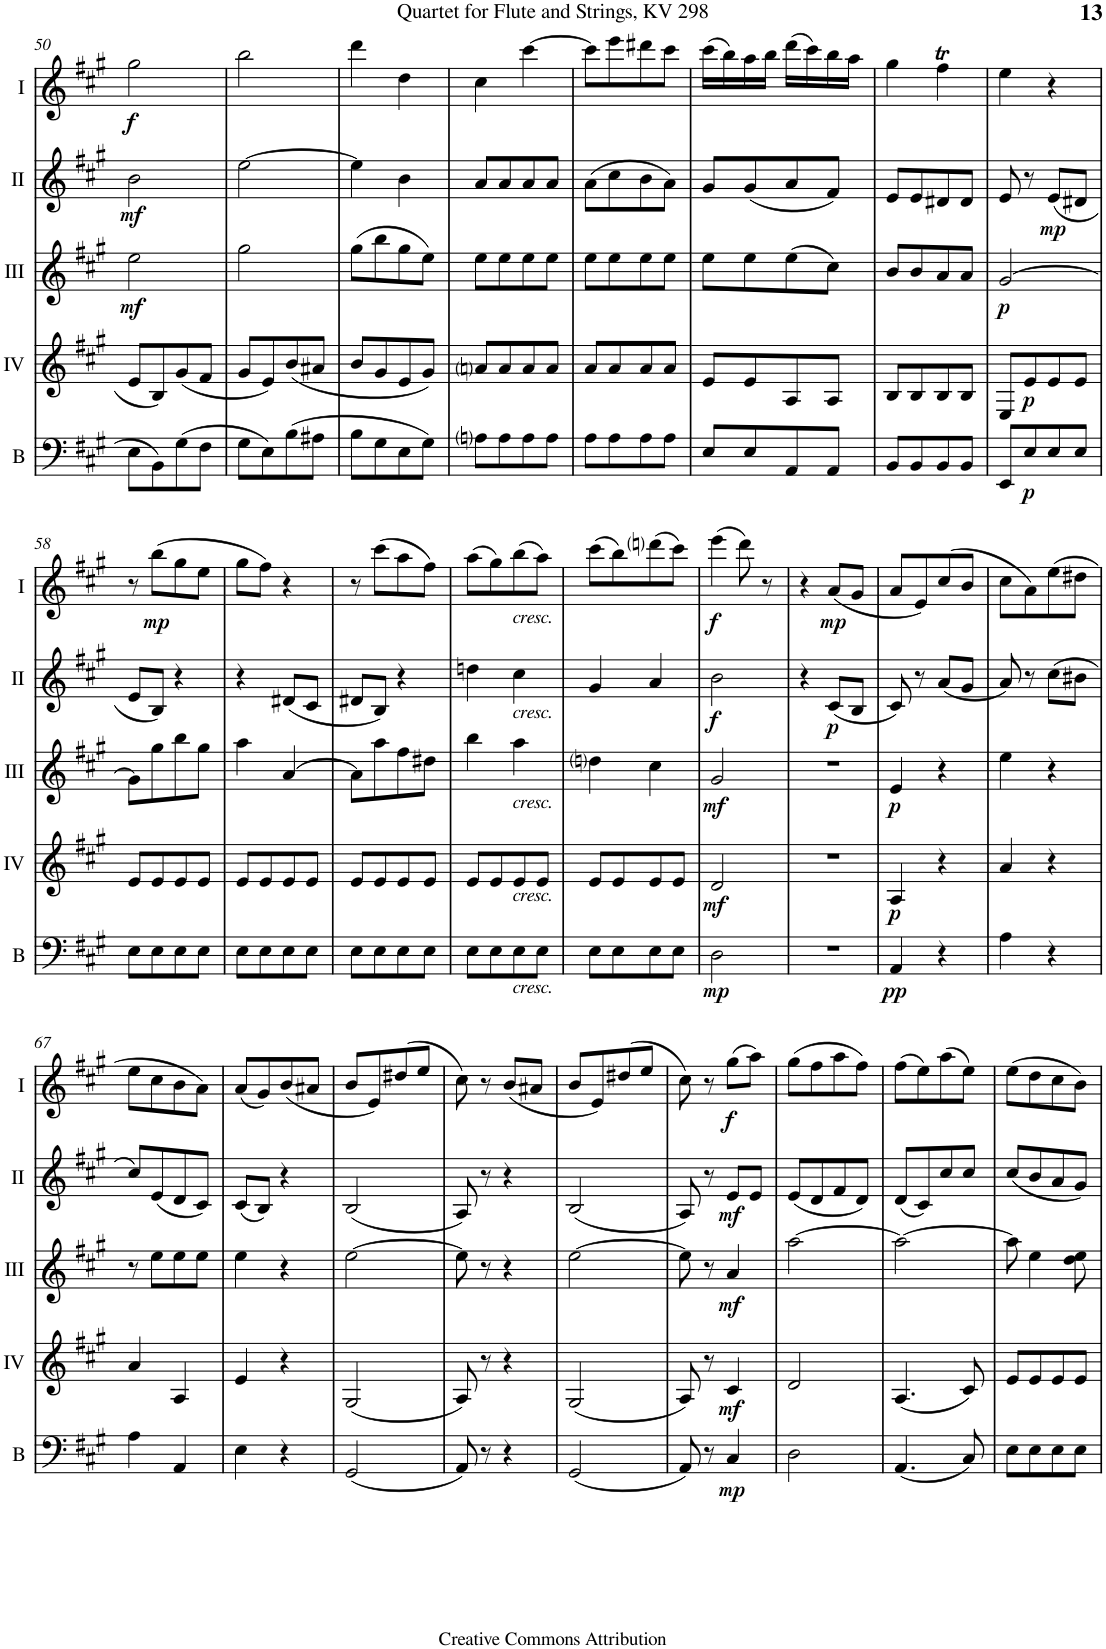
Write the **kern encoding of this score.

**kern	**dynam	**kern	**dynam	**kern	**dynam	**kern	**dynam	**kern	**dynam
*part5	*part5	*part4	*part4	*part3	*part3	*part2	*part2	*part1	*part1
*staff5	*staff5	*staff4	*staff4	*staff3	*staff3	*staff2	*staff2	*staff1	*staff1
*I"Bass	*	*I"Acc. 4	*	*I"Acc. 3	*	*I"Acc. 2	*	*I"Acc. 1	*
*I'B	*	*	*	*	*	*	*	*	*
!!LO:PB:g=z
*clefF4	*	*clefG2	*	*clefG2	*	*clefG2	*	*clefG2	*
*Trd7c12	*	*Trd7c12	*	*Trd7c12	*	*	*	*	*
*k[f#c#g#]	*	*k[f#c#g#]	*	*k[f#c#g#]	*	*k[f#c#g#]	*	*k[f#c#g#]	*
*M2/4	*	*M2/4	*	*M2/4	*	*M2/4	*	*M2/4	*
=50	=50	=50	=50	=50	=50	=50	=50	=50	=50
!	!	!	!	!	!LO:DY:b	!	!LO:DY:b	!	!LO:DY:b
8E\L	.	8e/L	.	2ee\	mf	2b\	mf	2gg#\	f
8BB\	.	8B/	.	.	.	.	.	.	.
(8G#\	.	(8g#/	.	.	.	.	.	.	.
8F#\J	.	8f#/J	.	.	.	.	.	.	.
=51	=51	=51	=51	=51	=51	=51	=51	=51	=51
8G#\L	.	8g#/L	.	2gg#\	.	[2ee\	.	2bb\	.
8E\)	.	8e/)	.	.	.	.	.	.	.
(8B\	.	(8b/	.	.	.	.	.	.	.
8A#X\J	.	8a#X/J	.	.	.	.	.	.	.
=52	=52	=52	=52	=52	=52	=52	=52	=52	=52
8B\L	.	8b/L	.	(8gg#\L	.	4ee\]	.	4ddd\	.
8G#\	.	8g#/	.	8bb\	.	.	.	.	.
8E\	.	8e/	.	8gg#\	.	4b\	.	4dd\	.
8G#\J)	.	8g#/J)	.	8ee\J)	.	.	.	.	.
=53	=53	=53	=53	=53	=53	=53	=53	=53	=53
8Ani\L	.	8ani/L	.	8ee\L	.	8a/L	.	4cc#\	.
8A\	.	8a/	.	8ee\	.	8a/	.	.	.
8A\	.	8a/	.	8ee\	.	8a/	.	[4ccc#\	.
8A\J	.	8a/J	.	8ee\J	.	8a/J	.	.	.
=54	=54	=54	=54	=54	=54	=54	=54	=54	=54
8A\L	.	8a/L	.	8ee\L	.	(8a\L	.	8ccc#\L]	.
8A\	.	8a/	.	8ee\	.	8cc#\	.	8eee\	.
8A\	.	8a/	.	8ee\	.	8b\	.	8ddd#X\	.
8A\J	.	8a/J	.	8ee\J	.	8a\J)	.	8ccc#\J	.
=55	=55	=55	=55	=55	=55	=55	=55	=55	=55
8E/L	.	8e/L	.	8ee\L	.	8g#/L	.	(16ccc#\LL	.
.	.	.	.	.	.	.	.	16bb\)	.
8E/	.	8e/	.	8ee\	.	(8g#/	.	16aa\	.
.	.	.	.	.	.	.	.	16bb\JJ	.
8AA/	.	8A/	.	(8ee\	.	8a/	.	(16ddd\LL	.
.	.	.	.	.	.	.	.	16ccc#\)	.
8AA/J	.	8A/J	.	8cc#\J)	.	8f#/J)	.	16bb\	.
.	.	.	.	.	.	.	.	16aa\JJ	.
=56	=56	=56	=56	=56	=56	=56	=56	=56	=56
8BB/L	.	8B/L	.	8b/L	.	8e/L	.	4gg#\	.
8BB/	.	8B/	.	8b/	.	8e/	.	.	.
8BB/	.	8B/	.	8a/	.	8d#X/	.	4ff#T\	.
8BB/J	.	8B/J	.	8a/J	.	8d#/J	.	.	.
=57	=57	=57	=57	=57	=57	=57	=57	=57	=57
!	!	!	!	!	!LO:DY:b	!	!	!	!
8EE/L	.	8E/L	.	[2g#/	p	8e/	.	4ee\	.
!	!LO:DY:b	!	!LO:DY:b	!	!	!	!	!	!
8E/	p	8e/	p	.	.	8r	.	.	.
!	!	!	!	!	!	!	!LO:DY:b	!	!
8E/	.	8e/	.	.	.	(8e/L	mp	4r	.
8E/J	.	8e/J	.	.	.	8d#X/J	.	.	.
!!LO:LB:g=z
=58	=58	=58	=58	=58	=58	=58	=58	=58	=58
8E\L	.	8e/L	.	8g#\L]	.	8e/L	.	8r	.
!	!	!	!	!	!	!	!	!	!LO:DY:b
8E\	.	8e/	.	8gg#\	.	8B/J)	.	(8bb\L	mp
8E\	.	8e/	.	8bb\	.	4r	.	8gg#\	.
8E\J	.	8e/J	.	8gg#\J	.	.	.	8ee\J	.
=59	=59	=59	=59	=59	=59	=59	=59	=59	=59
8E\L	.	8e/L	.	4aa\	.	4r	.	8gg#\L	.
8E\	.	8e/	.	.	.	.	.	8ff#\J)	.
8E\	.	8e/	.	[4a/	.	(8d#X/L	.	4r	.
8E\J	.	8e/J	.	.	.	8c#/J	.	.	.
=60	=60	=60	=60	=60	=60	=60	=60	=60	=60
8E\L	.	8e/L	.	8a\L]	.	8d#X/L	.	8r	.
8E\	.	8e/	.	8aa\	.	8B/J)	.	(8ccc#\L	.
8E\	.	8e/	.	8ff#\	.	4r	.	8aa\	.
8E\J	.	8e/J	.	8dd#X\J	.	.	.	8ff#\J)	.
=61	=61	=61	=61	=61	=61	=61	=61	=61	=61
8E\L	.	8e/L	.	4bb\	.	4ddn\	.	(8aa\L	.
8E\	.	8e/	.	.	.	.	.	8gg#\)	.
!	!	!	!	!	!	!	!	!LO:TX:b:i:t=cresc.	!
!	!	!	!	!	!	!LO:TX:b:i:t=cresc.	!	!	!
!	!	!	!	!LO:TX:b:i:t=cresc.	!	!	!	!	!
!	!	!LO:TX:b:i:t=cresc.	!	!	!	!	!	!	!
!LO:TX:b:i:t=cresc.	!	!	!	!	!	!	!	!	!
8E\	.	8e/	.	4aa\	.	4cc#\	.	(8bb\	.
8E\J	.	8e/J	.	.	.	.	.	8aa\J)	.
=62	=62	=62	=62	=62	=62	=62	=62	=62	=62
8E\L	.	8e/L	.	4ddni\	.	4g#/	.	(8ccc#\L	.
8E\	.	8e/	.	.	.	.	.	8bb\)	.
8E\	.	8e/	.	4cc#\	.	4a/	.	(8dddni\	.
8E\J	.	8e/J	.	.	.	.	.	8ccc#\J)	.
=63	=63	=63	=63	=63	=63	=63	=63	=63	=63
!	!LO:DY:b	!	!LO:DY:b	!	!LO:DY:b	!	!LO:DY:b	!	!LO:DY:b
2D\	mp	2d/	mf	2g#/	mf	2b\	f	(4eee\	f
.	.	.	.	.	.	.	.	8ddd\)	.
.	.	.	.	.	.	.	.	8r	.
=64	=64	=64	=64	=64	=64	=64	=64	=64	=64
2r	.	2r	.	2r	.	4r	.	4r	.
!	!	!	!	!	!	!	!LO:DY:b	!	!LO:DY:b
.	.	.	.	.	.	(8c#/L	p	(8a/L	mp
.	.	.	.	.	.	8B/J	.	8g#/J	.
=65	=65	=65	=65	=65	=65	=65	=65	=65	=65
!	!LO:DY:b	!	!LO:DY:b	!	!LO:DY:b	!	!	!	!
4AA/	pp	4A/	p	4e/	p	8c#/)	.	8a/L	.
.	.	.	.	.	.	8r	.	8e/)	.
4r	.	4r	.	4r	.	(8a/L	.	(8cc#/	.
.	.	.	.	.	.	8g#/J	.	8b/J	.
=66	=66	=66	=66	=66	=66	=66	=66	=66	=66
4A\	.	4a/	.	4ee\	.	8a/)	.	8cc#\L	.
.	.	.	.	.	.	8r	.	8a\)	.
4r	.	4r	.	4r	.	(8cc#\L	.	(8ee\	.
.	.	.	.	.	.	8b#X\J	.	8dd#X\J	.
!!LO:LB:g=z
=67	=67	=67	=67	=67	=67	=67	=67	=67	=67
4A\	.	4a/	.	8r	.	8cc#/L)	.	8ee\L	.
.	.	.	.	8ee\L	.	(8e/	.	8cc#\	.
4AA/	.	4A/	.	8ee\	.	8d/	.	8b\	.
.	.	.	.	8ee\J	.	8c#/J)	.	8a\J)	.
=68	=68	=68	=68	=68	=68	=68	=68	=68	=68
4E\	.	4e/	.	4ee\	.	(8c#/L	.	(8a/L	.
.	.	.	.	.	.	8B/J)	.	8g#/)	.
4r	.	4r	.	4r	.	4r	.	(8b/	.
.	.	.	.	.	.	.	.	8a#X/J	.
=69	=69	=69	=69	=69	=69	=69	=69	=69	=69
(2GG#/	.	(2G#/	.	[2ee\	.	(2B/	.	8b/L	.
.	.	.	.	.	.	.	.	8e/)	.
.	.	.	.	.	.	.	.	(8dd#X/	.
.	.	.	.	.	.	.	.	8ee/J	.
=70	=70	=70	=70	=70	=70	=70	=70	=70	=70
8AA/)	.	8A/)	.	8ee\]	.	8A/)	.	8cc#\)	.
8r	.	8r	.	8r	.	8r	.	8r	.
4r	.	4r	.	4r	.	4r	.	(8b/L	.
.	.	.	.	.	.	.	.	8a#X/J	.
=71	=71	=71	=71	=71	=71	=71	=71	=71	=71
(2GG#/	.	(2G#/	.	[2ee\	.	(2B/	.	8b/L	.
.	.	.	.	.	.	.	.	8e/)	.
.	.	.	.	.	.	.	.	(8dd#X/	.
.	.	.	.	.	.	.	.	8ee/J	.
=72	=72	=72	=72	=72	=72	=72	=72	=72	=72
8AA/)	.	8A/)	.	8ee\]	.	8A/)	.	8cc#\)	.
8r	.	8r	.	8r	.	8r	.	8r	.
!	!LO:DY:b	!	!LO:DY:b	!	!LO:DY:b	!	!LO:DY:b	!	!LO:DY:b
4C#/	mp	4c#/	mf	4a/	mf	8e/L	mf	(8gg#\L	f
.	.	.	.	.	.	8e/J	.	8aa\J)	.
=73	=73	=73	=73	=73	=73	=73	=73	=73	=73
2D\	.	2d/	.	[2aa\	.	(8e/L	.	(8gg#\L	.
.	.	.	.	.	.	8d/	.	8ff#\	.
.	.	.	.	.	.	8f#/	.	8aa\	.
.	.	.	.	.	.	8d/J)	.	8ff#\J)	.
=74	=74	=74	=74	=74	=74	=74	=74	=74	=74
(4.AA/	.	(4.A/	.	2aa\_	.	(8d/L	.	(8ff#\L	.
.	.	.	.	.	.	8c#/)	.	8ee\)	.
.	.	.	.	.	.	8cc#/	.	(8aa\	.
8C#/)	.	8c#/)	.	.	.	8cc#/J	.	8ee\J)	.
=75	=75	=75	=75	=75	=75	=75	=75	=75	=75
8E\L	.	8e/L	.	8aa\]	.	(8cc#/L	.	(8ee\L	.
8E\	.	8e/	.	4ee\	.	8b/	.	8dd\	.
8E\	.	8e/	.	.	.	8a/	.	8cc#\	.
8E\J	.	8e/J	.	8dd\ 8ee\	.	8g#/J)	.	8b\J)	.
=	=	=	=	=	=	=	=	=	=
*-	*-	*-	*-	*-	*-	*-	*-	*-	*-
